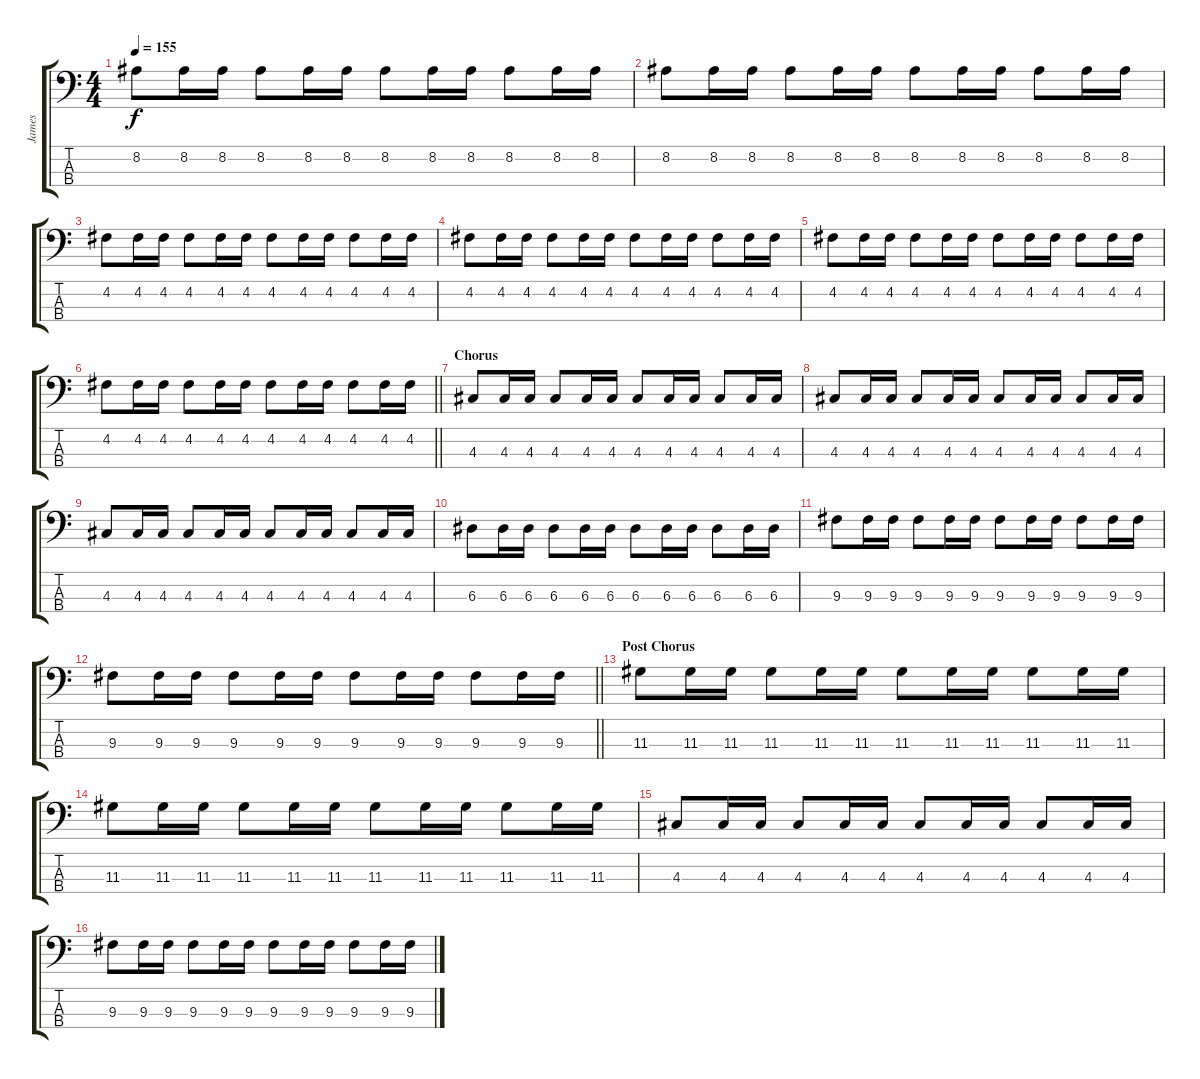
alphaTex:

\track ("James" "James") {instrument electricbassfinger}
\staff {score tabs}
\tuning (G2 D2 A1 E1) {hide}
\ts (4 4)
\tempo 155
\clef f4
\ks c
8.2.8{dy f} 8.2.16 8.2.16 8.2.8 8.2.16 8.2.16 8.2.8 8.2.16 8.2.16 8.2.8 8.2.16 8.2.16 |
8.2.8 8.2.16 8.2.16 8.2.8 8.2.16 8.2.16 8.2.8 8.2.16 8.2.16 8.2.8 8.2.16 8.2.16 |
4.2.8 4.2.16 4.2.16 4.2.8 4.2.16 4.2.16 4.2.8 4.2.16 4.2.16 4.2.8 4.2.16 4.2.16 |
4.2.8 4.2.16 4.2.16 4.2.8 4.2.16 4.2.16 4.2.8 4.2.16 4.2.16 4.2.8 4.2.16 4.2.16 |
4.2.8 4.2.16 4.2.16 4.2.8 4.2.16 4.2.16 4.2.8 4.2.16 4.2.16 4.2.8 4.2.16 4.2.16 |
\barLineRight lightlight
4.2.8 4.2.16 4.2.16 4.2.8 4.2.16 4.2.16 4.2.8 4.2.16 4.2.16 4.2.8 4.2.16 4.2.16 |
\section ("" "Chorus")
4.3.8 4.3.16 4.3.16 4.3.8 4.3.16 4.3.16 4.3.8 4.3.16 4.3.16 4.3.8 4.3.16 4.3.16 |
4.3.8 4.3.16 4.3.16 4.3.8 4.3.16 4.3.16 4.3.8 4.3.16 4.3.16 4.3.8 4.3.16 4.3.16 |
4.3.8 4.3.16 4.3.16 4.3.8 4.3.16 4.3.16 4.3.8 4.3.16 4.3.16 4.3.8 4.3.16 4.3.16 |
6.3.8 6.3.16 6.3.16 6.3.8 6.3.16 6.3.16 6.3.8 6.3.16 6.3.16 6.3.8 6.3.16 6.3.16 |
9.3.8 9.3.16 9.3.16 9.3.8 9.3.16 9.3.16 9.3.8 9.3.16 9.3.16 9.3.8 9.3.16 9.3.16 |
\barLineRight lightlight
9.3.8 9.3.16 9.3.16 9.3.8 9.3.16 9.3.16 9.3.8 9.3.16 9.3.16 9.3.8 9.3.16 9.3.16 |
\section ("" "Post Chorus")
11.3.8 11.3.16 11.3.16 11.3.8 11.3.16 11.3.16 11.3.8 11.3.16 11.3.16 11.3.8 11.3.16 11.3.16 |
11.3.8 11.3.16 11.3.16 11.3.8 11.3.16 11.3.16 11.3.8 11.3.16 11.3.16 11.3.8 11.3.16 11.3.16 |
4.3.8 4.3.16 4.3.16 4.3.8 4.3.16 4.3.16 4.3.8 4.3.16 4.3.16 4.3.8 4.3.16 4.3.16 |
9.3.8 9.3.16 9.3.16 9.3.8 9.3.16 9.3.16 9.3.8 9.3.16 9.3.16 9.3.8 9.3.16 9.3.16
